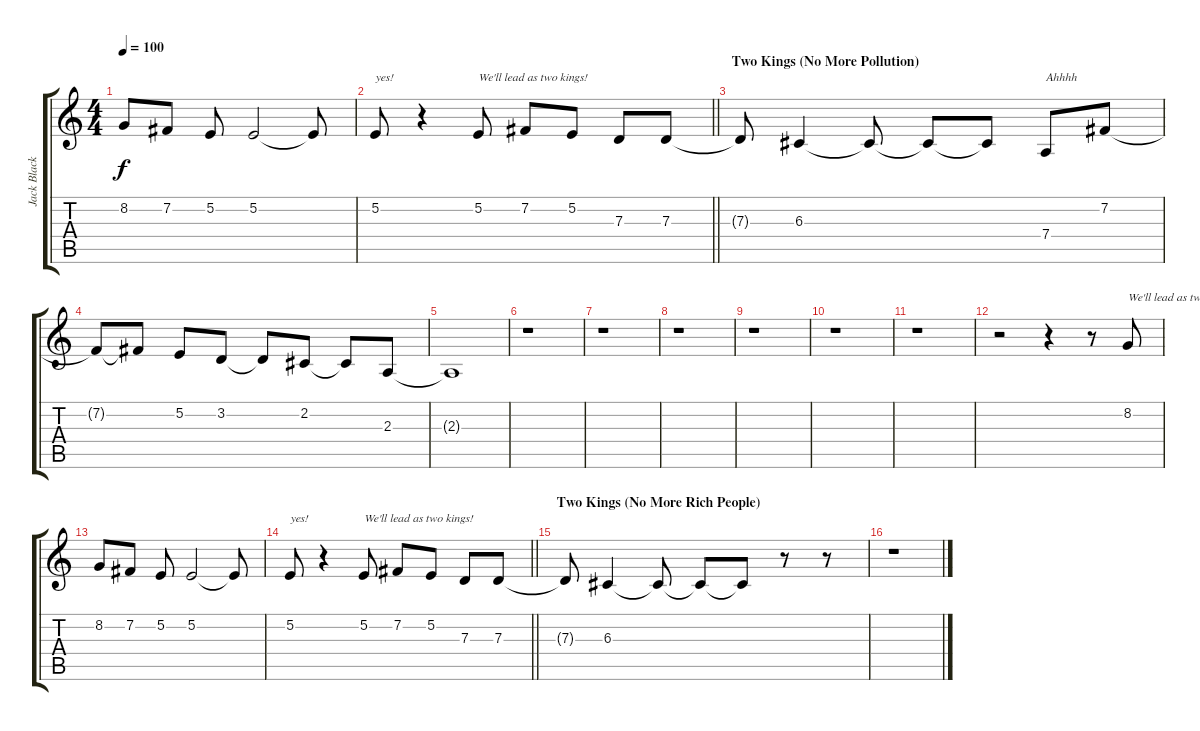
\track ("Jack Black (Lead Vocals)" "Jack Black") {instrument clarinet}
\staff {score tabs}
\tuning (E4 B3 G3 D3 A2 E2) {hide}
\ts (4 4)
\tempo 100
\clef g2
\ks c
8.2.8{dy f} 7.2.8 5.2.8 5.2.2 5.2{t}.8 |
\barLineRight lightlight
5.2.8{txt "yes!"} r.4 5.2.8{txt "We'll lead as two kings!"} 7.2.8 5.2.8 7.3.8 7.3.8 |
\section ("" "Two Kings (No More Pollution)")
7.3{t}.8 6.3.4 6.3{t}.8 6.3{t}.8 6.3{t}.8 7.4.8{txt "Ahhhh"} 7.2.8 |
7.2{t}.8 7.2{t}.8 5.2.8 3.2.8 3.2{t}.8 2.2.8 2.2{t}.8 2.3.8 |
2.3{t}.1 |
r.1 |
r.1 |
r.1 |
r.1 |
r.1 |
r.1 |
r.2 r.4 r.8 8.2.8{txt "We'll lead as two kings!"} |
8.2.8 7.2.8 5.2.8 5.2.2 5.2{t}.8 |
\barLineRight lightlight
5.2.8{txt "yes!"} r.4 5.2.8{txt "We'll lead as two kings!"} 7.2.8 5.2.8 7.3.8 7.3.8 |
\section ("" "Two Kings (No More Rich People)")
7.3{t}.8 6.3.4 6.3{t}.8 6.3{t}.8 6.3{t}.8 r.8 r.8 |
r.1
